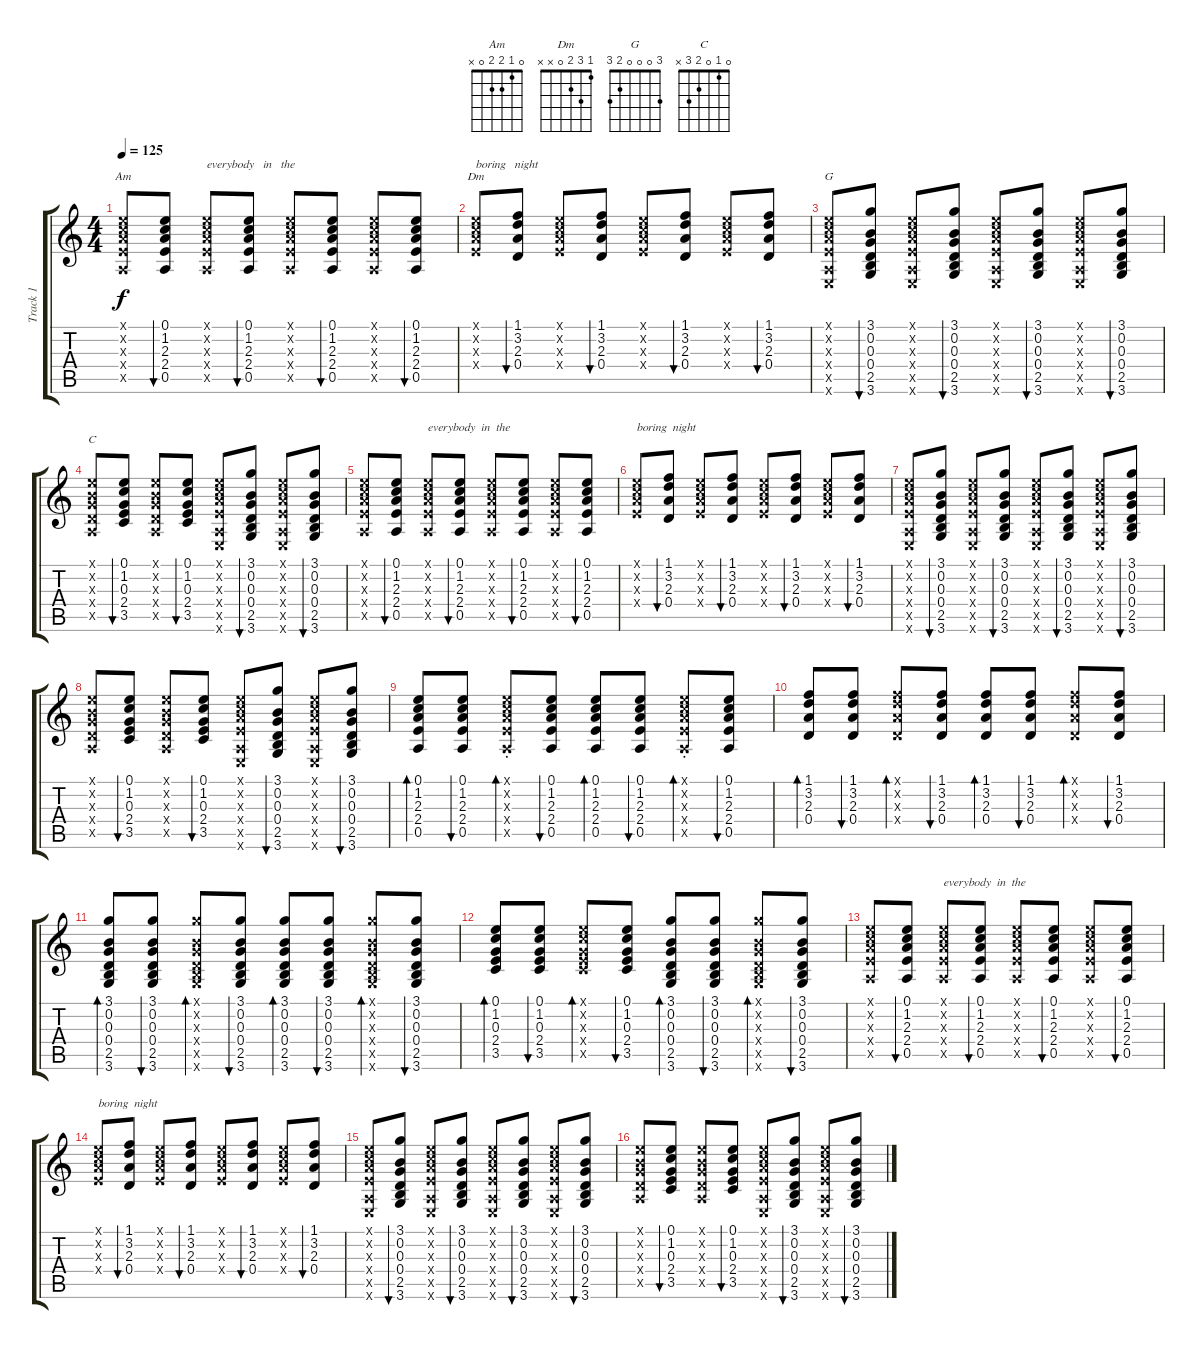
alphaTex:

\track ("Track 1" "Track 1") {instrument electricguitarclean}
\staff {score tabs}
\tuning (E4 B3 G3 D3 A2 E2) {hide}
\chord ("Am" 0 1 2 2 0 x)
\chord ("Dm" 1 3 2 0 x x)
\chord ("G" 3 0 0 0 2 3)
\chord ("C" 0 1 0 2 3 x)
\ts (4 4)
\tempo 125
\clef g2
\ks c
(0.1{x} 1.2{x} 2.3{x} 2.4{x} 0.5{x}).8{ch "Am" dy f} (0.1 1.2 2.3 2.4 0.5).8{bu 60} (0.1{x} 1.2{x} 2.3{x} 2.4{x} 0.5{x}).8{txt "everybody   in   the "} (0.1 1.2 2.3 2.4 0.5).8{bu 60} (0.1{x} 1.2{x} 2.3{x} 2.4{x} 0.5{x}).8 (0.1 1.2 2.3 2.4 0.5).8{bu 60} (0.1{x} 1.2{x} 2.3{x} 2.4{x} 0.5{x}).8 (0.1 1.2 2.3 2.4 0.5).8{bu 60} |
(0.1{x} 1.2{x} 2.3{x} 2.4{x}).8{ch "Dm" txt "boring   night  "} (1.1 3.2 2.3 0.4).8{bu 60} (0.1{x} 1.2{x} 2.3{x} 2.4{x}).8 (1.1 3.2 2.3 0.4).8{bu 60} (0.1{x} 1.2{x} 2.3{x} 2.4{x}).8 (1.1 3.2 2.3 0.4).8{bu 60} (0.1{x} 1.2{x} 2.3{x} 2.4{x}).8 (1.1 3.2 2.3 0.4).8{bu 60} |
(0.1{x} 1.2{x} 2.3{x} 2.4{x} 0.5{x} 0.6{x}).8{ch "G"} (3.1 0.2 0.3 0.4 2.5 3.6).8{bu 60} (0.1{x} 1.2{x} 2.3{x} 2.4{x} 0.5{x} 0.6{x}).8{txt ""} (3.1 0.2 0.3 0.4 2.5 3.6).8{bu 60} (0.1{x} 1.2{x} 2.3{x} 2.4{x} 0.5{x} 0.6{x}).8 (3.1 0.2 0.3 0.4 2.5 3.6).8{bu 60} (0.1{x} 1.2{x} 2.3{x} 2.4{x} 0.5{x} 0.6{x}).8 (3.1 0.2 0.3 0.4 2.5 3.6).8{bu 60} |
(0.1{x} 0.2{x} 0.3{x} 0.4{x} 0.5{x}).8{ch "C" txt ""} (0.1 1.2 0.3 2.4 3.5).8{bu 60} (0.1{x} 0.2{x} 0.3{x} 0.4{x} 0.5{x}).8 (0.1 1.2 0.3 2.4 3.5).8{bu 60} (0.1{x} 1.2{x} 2.3{x} 2.4{x} 0.5{x} 0.6{x}).8 (3.1 0.2 0.3 0.4 2.5 3.6).8{bu 60} (0.1{x} 1.2{x} 2.3{x} 2.4{x} 0.5{x} 0.6{x}).8 (3.1 0.2 0.3 0.4 2.5 3.6).8{bu 60} |
(0.1{x} 1.2{x} 2.3{x} 2.4{x} 0.5{x}).8 (0.1 1.2 2.3 2.4 0.5).8{bu 60} (0.1{x} 1.2{x} 2.3{x} 2.4{x} 0.5{x}).8{txt "everybody  in  the  "} (0.1 1.2 2.3 2.4 0.5).8{bu 60} (0.1{x} 1.2{x} 2.3{x} 2.4{x} 0.5{x}).8 (0.1 1.2 2.3 2.4 0.5).8{bu 60} (0.1{x} 1.2{x} 2.3{x} 2.4{x} 0.5{x}).8 (0.1 1.2 2.3 2.4 0.5).8{bu 60} |
(0.1{x} 1.2{x} 2.3{x} 2.4{x}).8{txt "boring  night  "} (1.1 3.2 2.3 0.4).8{bu 60} (0.1{x} 1.2{x} 2.3{x} 2.4{x}).8 (1.1 3.2 2.3 0.4).8{bu 60} (0.1{x} 1.2{x} 2.3{x} 2.4{x}).8 (1.1 3.2 2.3 0.4).8{bu 60} (0.1{x} 1.2{x} 2.3{x} 2.4{x}).8 (1.1 3.2 2.3 0.4).8{bu 60} |
(0.1{x} 1.2{x} 2.3{x} 2.4{x} 0.5{x} 0.6{x}).8 (3.1 0.2 0.3 0.4 2.5 3.6).8{bu 60} (0.1{x} 1.2{x} 2.3{x} 2.4{x} 0.5{x} 0.6{x}).8{txt ""} (3.1 0.2 0.3 0.4 2.5 3.6).8{bu 60} (0.1{x} 1.2{x} 2.3{x} 2.4{x} 0.5{x} 0.6{x}).8 (3.1 0.2 0.3 0.4 2.5 3.6).8{bu 60} (0.1{x} 1.2{x} 2.3{x} 2.4{x} 0.5{x} 0.6{x}).8 (3.1 0.2 0.3 0.4 2.5 3.6).8{bu 60} |
(0.1{x} 0.2{x} 0.3{x} 0.4{x} 0.5{x}).8{txt ""} (0.1 1.2 0.3 2.4 3.5).8{bu 60} (0.1{x} 0.2{x} 0.3{x} 0.4{x} 0.5{x}).8 (0.1 1.2 0.3 2.4 3.5).8{bu 60} (0.1{x} 1.2{x} 2.3{x} 2.4{x} 0.5{x} 0.6{x}).8 (3.1 0.2 0.3 0.4 2.5 3.6).8{bu 60} (0.1{x} 1.2{x} 2.3{x} 2.4{x} 0.5{x} 0.6{x}).8 (3.1 0.2 0.3 0.4 2.5 3.6).8{bu 60} |
(0.1 1.2 2.3 2.4 0.5).8{bd 60 txt ""} (0.1 1.2 2.3 2.4 0.5).8{bu 60} (0.1{st x} 1.2{x} 2.3{x} 2.4{x} 0.5{x}).8{bd 60} (0.1 1.2 2.3 2.4 0.5).8{bu 60} (0.1 1.2 2.3 2.4 0.5).8{bd 60} (0.1 1.2 2.3 2.4 0.5).8{bu 60} (0.1{st x} 1.2{x} 2.3{x} 2.4{x} 0.5{x}).8{bd 60} (0.1 1.2 2.3 2.4 0.5).8{bu 60} |
(1.1 3.2 2.3 0.4).8{bd 60 txt ""} (1.1 3.2 2.3 0.4).8{bu 60} (1.1{x} 3.2{x} 2.3{x} 0.4{x}).8{bd 60} (1.1 3.2 2.3 0.4).8{bu 60} (1.1 3.2 2.3 0.4).8{bd 60} (1.1 3.2 2.3 0.4).8{bu 60} (1.1{x} 3.2{x} 2.3{x} 0.4{x}).8{bd 60} (1.1 3.2 2.3 0.4).8{bu 60} |
(3.1 0.2 0.3 0.4 2.5 3.6).8{bd 60 txt ""} (3.1 0.2 0.3 0.4 2.5 3.6).8{bu 60} (3.1{x} 0.2{x} 0.3{x} 0.4{x} 2.5{x} 3.6{x}).8{bd 60} (3.1 0.2 0.3 0.4 2.5 3.6).8{bu 60} (3.1 0.2 0.3 0.4 2.5 3.6).8{bd 60} (3.1 0.2 0.3 0.4 2.5 3.6).8{bu 60} (3.1{x} 0.2{x} 0.3{x} 0.4{x} 2.5{x} 3.6{x}).8{bd 60} (3.1 0.2 0.3 0.4 2.5 3.6).8{bu 60} |
(0.1 1.2 0.3 2.4 3.5).8{bd 60 txt ""} (0.1 1.2 0.3 2.4 3.5).8{bu 60} (0.1{x} 1.2{x} 0.3{x} 2.4{x} 3.5{x}).8{bd 60} (0.1 1.2 0.3 2.4 3.5).8{bu 60} (3.1 0.2 0.3 0.4 2.5 3.6).8{bd 60} (3.1 0.2 0.3 0.4 2.5 3.6).8{bu 60} (3.1{x} 0.2{x} 0.3{x} 0.4{x} 2.5{x} 3.6{x}).8{bd 60} (3.1 0.2 0.3 0.4 2.5 3.6).8{bu 60} |
(0.1{x} 1.2{x} 2.3{x} 2.4{x} 0.5{x}).8 (0.1 1.2 2.3 2.4 0.5).8{bu 60} (0.1{x} 1.2{x} 2.3{x} 2.4{x} 0.5{x}).8{txt "everybody  in  the  "} (0.1 1.2 2.3 2.4 0.5).8{bu 60} (0.1{x} 1.2{x} 2.3{x} 2.4{x} 0.5{x}).8 (0.1 1.2 2.3 2.4 0.5).8{bu 60} (0.1{x} 1.2{x} 2.3{x} 2.4{x} 0.5{x}).8 (0.1 1.2 2.3 2.4 0.5).8{bu 60} |
(0.1{x} 1.2{x} 2.3{x} 2.4{x}).8{txt "boring  night  "} (1.1 3.2 2.3 0.4).8{bu 60} (0.1{x} 1.2{x} 2.3{x} 2.4{x}).8 (1.1 3.2 2.3 0.4).8{bu 60} (0.1{x} 1.2{x} 2.3{x} 2.4{x}).8 (1.1 3.2 2.3 0.4).8{bu 60} (0.1{x} 1.2{x} 2.3{x} 2.4{x}).8 (1.1 3.2 2.3 0.4).8{bu 60} |
(0.1{x} 1.2{x} 2.3{x} 2.4{x} 0.5{x} 0.6{x}).8 (3.1 0.2 0.3 0.4 2.5 3.6).8{bu 60} (0.1{x} 1.2{x} 2.3{x} 2.4{x} 0.5{x} 0.6{x}).8{txt ""} (3.1 0.2 0.3 0.4 2.5 3.6).8{bu 60} (0.1{x} 1.2{x} 2.3{x} 2.4{x} 0.5{x} 0.6{x}).8 (3.1 0.2 0.3 0.4 2.5 3.6).8{bu 60} (0.1{x} 1.2{x} 2.3{x} 2.4{x} 0.5{x} 0.6{x}).8 (3.1 0.2 0.3 0.4 2.5 3.6).8{bu 60} |
(0.1{x} 0.2{x} 0.3{x} 0.4{x} 0.5{x}).8{txt ""} (0.1 1.2 0.3 2.4 3.5).8{bu 60} (0.1{x} 0.2{x} 0.3{x} 0.4{x} 0.5{x}).8 (0.1 1.2 0.3 2.4 3.5).8{bu 60} (0.1{x} 1.2{x} 2.3{x} 2.4{x} 0.5{x} 0.6{x}).8 (3.1 0.2 0.3 0.4 2.5 3.6).8{bu 60} (0.1{x} 1.2{x} 2.3{x} 2.4{x} 0.5{x} 0.6{x}).8 (3.1 0.2 0.3 0.4 2.5 3.6).8{bu 60}
